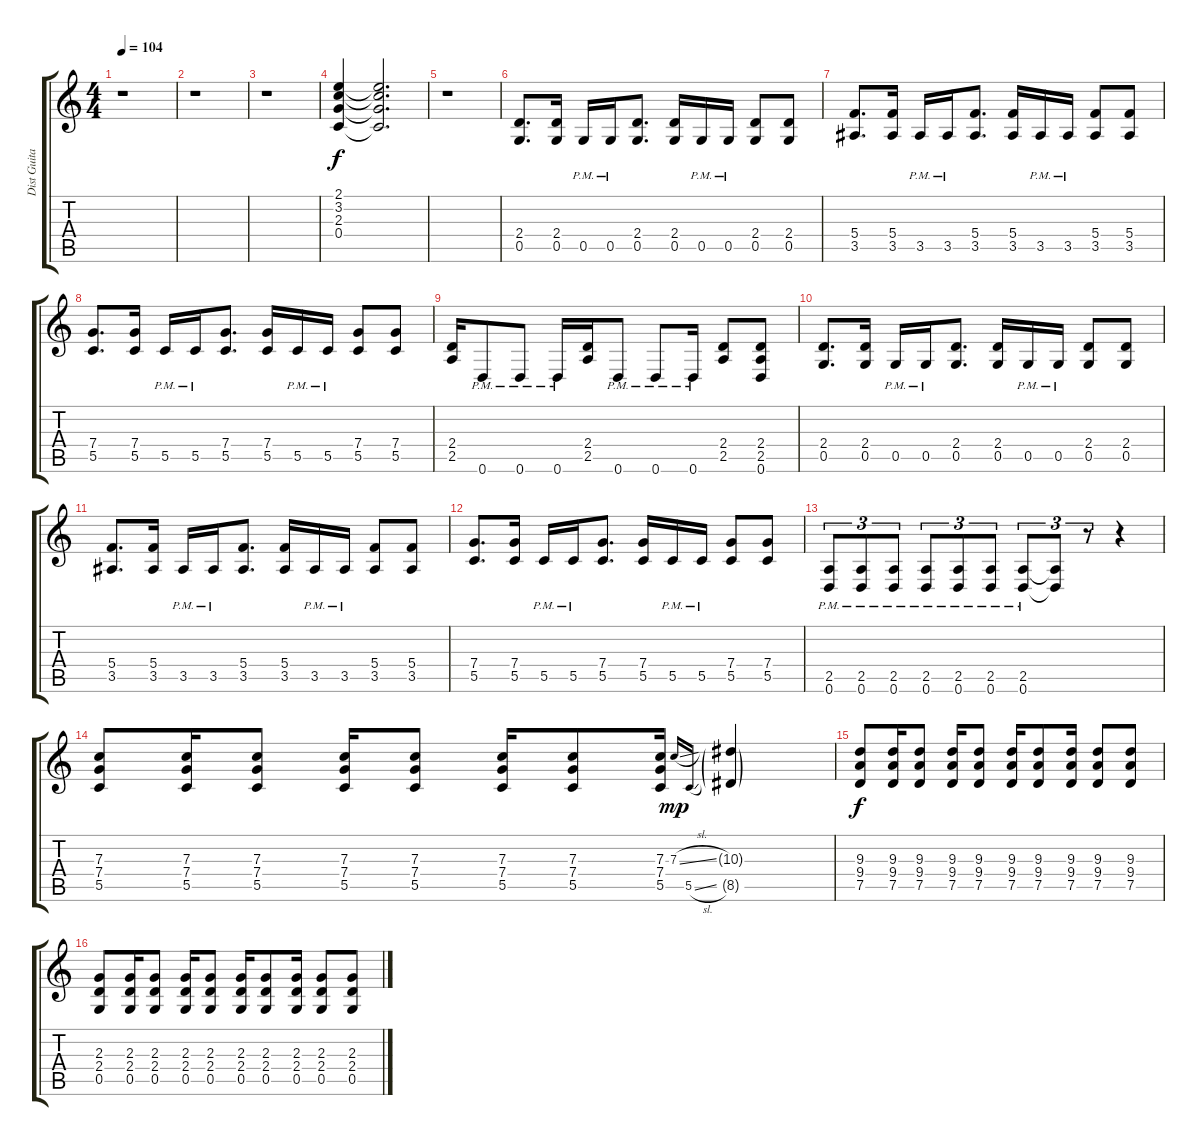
\track ("Dist Guitar" "Dist Guita") {instrument distortionguitar}
\staff {score tabs}
\tuning (D4 A3 F3 C3 G2 D2) {hide}
\ts (4 4)
\tempo 104
\clef g2
\ks c
r.1{dy f} |
r.1 |
r.1{volume 0} |
(2.1 3.2 2.3 0.4).4 (2.1{t} 3.2{t} 2.3{t} 0.4{t}).2{d volume 9} |
r.1 |
(2.4 0.5).8{d} (2.4 0.5).16 0.5{pm}.16 0.5{pm}.16 (2.4 0.5).8{d} (2.4 0.5).16 0.5{pm}.16 0.5{pm}.16 (2.4 0.5).8 (2.4 0.5).8 |
(5.4 3.5).8{d} (5.4 3.5).16 3.5{pm}.16 3.5{pm}.16 (5.4 3.5).8{d} (5.4 3.5).16 3.5{pm}.16 3.5{pm}.16 (5.4 3.5).8 (5.4 3.5).8 |
(7.4 5.5).8{d} (7.4 5.5).16 5.5{pm}.16 5.5{pm}.16 (7.4 5.5).8{d} (7.4 5.5).16 5.5{pm}.16 5.5{pm}.16 (7.4 5.5).8 (7.4 5.5).8 |
(2.4 2.5).16 0.6{pm}.8 0.6{pm}.8 0.6{pm}.16 (2.4 2.5).16 0.6{pm}.8 0.6{pm}.8 0.6{pm}.16 (2.4 2.5).8 (2.4 2.5 0.6).8 |
(2.4 0.5).8{d} (2.4 0.5).16 0.5{pm}.16 0.5{pm}.16 (2.4 0.5).8{d} (2.4 0.5).16 0.5{pm}.16 0.5{pm}.16 (2.4 0.5).8 (2.4 0.5).8 |
(5.4 3.5).8{d} (5.4 3.5).16 3.5{pm}.16 3.5{pm}.16 (5.4 3.5).8{d} (5.4 3.5).16 3.5{pm}.16 3.5{pm}.16 (5.4 3.5).8 (5.4 3.5).8 |
(7.4 5.5).8{d} (7.4 5.5).16 5.5{pm}.16 5.5{pm}.16 (7.4 5.5).8{d} (7.4 5.5).16 5.5{pm}.16 5.5{pm}.16 (7.4 5.5).8 (7.4 5.5).8 |
(2.5{pm} 0.6{pm}).8{tu (3 2)} (2.5{pm} 0.6{pm}).8{tu (3 2)} (2.5{pm} 0.6{pm}).8{tu (3 2)} (2.5{pm} 0.6{pm}).8{tu (3 2)} (2.5{pm} 0.6{pm}).8{tu (3 2)} (2.5{pm} 0.6{pm}).8{tu (3 2)} (2.5{pm} 0.6{pm}).8{tu (3 2)} (2.5{t} 0.6{t}).8{tu (3 2)} r.8{tu (3 2)} r.4 |
(7.3 7.4 5.5).8 (7.3 7.4 5.5).16 (7.3 7.4 5.5).8 (7.3 7.4 5.5).16 (7.3 7.4 5.5).8 (7.3 7.4 5.5).16 (7.3 7.4 5.5).8 (7.3 7.4 5.5).16 7.3{sl}.16{gr onbeat dy mp} 5.5{sl}.16{gr onbeat} (10.3{g} 8.5{g}).4 |
(9.3 9.4 7.5).8{dy f} (9.3 9.4 7.5).16 (9.3 9.4 7.5).8 (9.3 9.4 7.5).16 (9.3 9.4 7.5).8 (9.3 9.4 7.5).16 (9.3 9.4 7.5).8 (9.3 9.4 7.5).16 (9.3 9.4 7.5).8 (9.3 9.4 7.5).8 |
(2.3 2.4 0.5).8 (2.3 2.4 0.5).16 (2.3 2.4 0.5).8 (2.3 2.4 0.5).16 (2.3 2.4 0.5).8 (2.3 2.4 0.5).16 (2.3 2.4 0.5).8 (2.3 2.4 0.5).16 (2.3 2.4 0.5).8 (2.3 2.4 0.5).8
